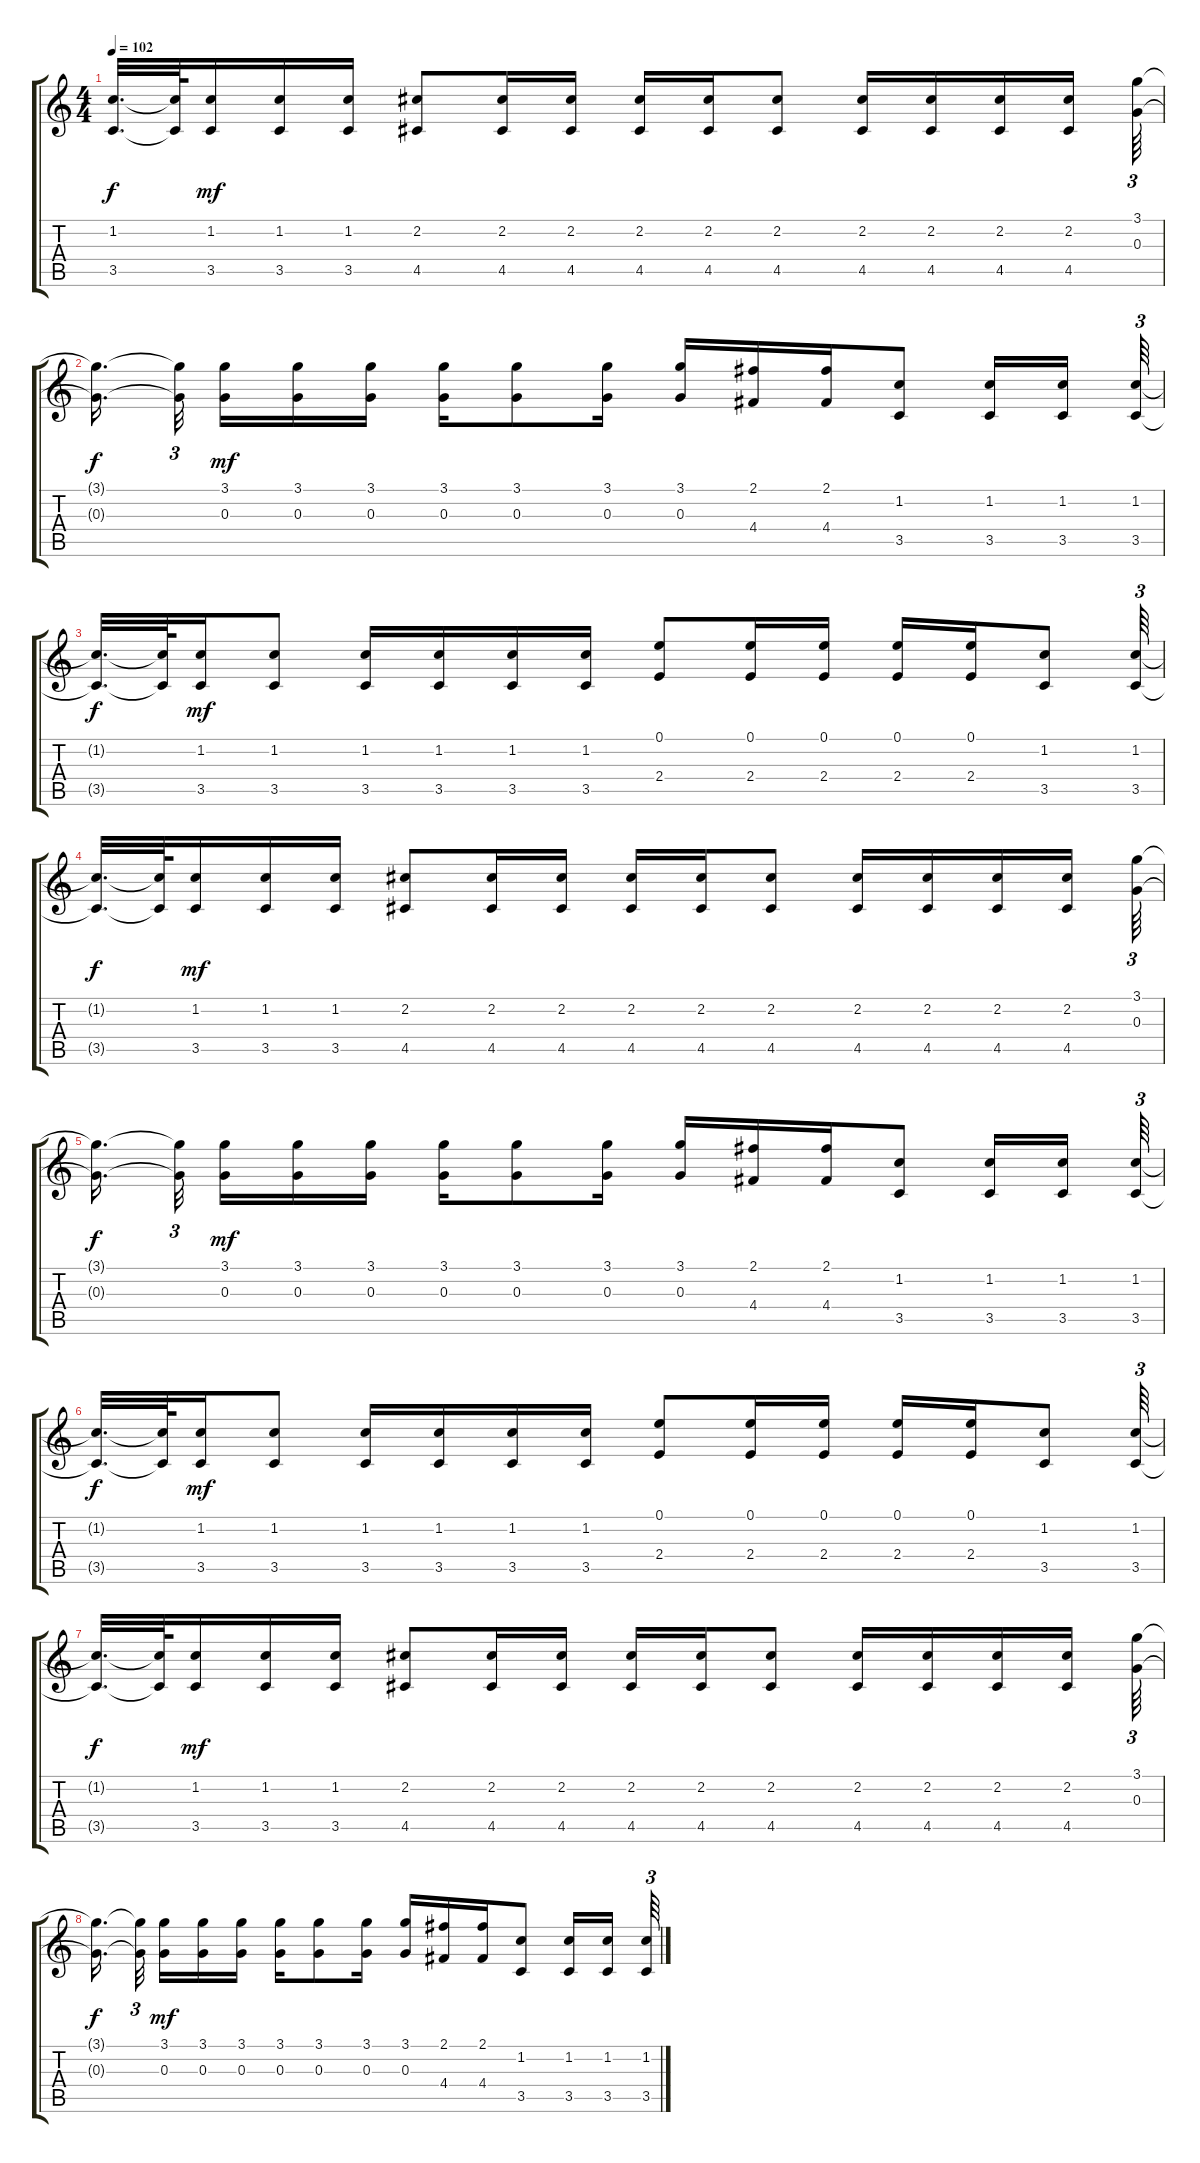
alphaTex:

\track "" {instrument distortionguitar}
\staff {score tabs}
\tuning (E4 B3 G3 D3 A2 E2) {hide}
\ts (4 4)
\tempo 102
\clef g2
\ks c
(1.2{t} 3.5{t}).32{d dy f} (1.2{t} 3.5{t}).64 (1.2 3.5).16{dy mf} (1.2 3.5).16 (1.2 3.5).16 (2.2 4.5).8 (2.2 4.5).16 (2.2 4.5).16 (2.2 4.5).16 (2.2 4.5).16 (2.2 4.5).8 (2.2 4.5).16 (2.2 4.5).16 (2.2 4.5).16 (2.2 4.5).16 (3.1 0.3).64{tu (3 2)} |
(3.1{t} 0.3{t}).16{d dy f beam splitsecondary} (3.1{t} 0.3{t}).32{tu (3 2) beam splitsecondary} (3.1 0.3).16{dy mf} (3.1 0.3).16 (3.1 0.3).16 (3.1 0.3).16 (3.1 0.3).8 (3.1 0.3).16 (3.1 0.3).16 (2.1 4.4).16 (2.1 4.4).16 (1.2 3.5).8 (1.2 3.5).16 (1.2 3.5).16{beam splitsecondary} (1.2 3.5).64{tu (3 2)} |
(1.2{t} 3.5{t}).32{d dy f} (1.2{t} 3.5{t}).64 (1.2 3.5).16{dy mf} (1.2 3.5).8 (1.2 3.5).16 (1.2 3.5).16 (1.2 3.5).16 (1.2 3.5).16 (0.1 2.4).8 (0.1 2.4).16 (0.1 2.4).16 (0.1 2.4).16 (0.1 2.4).16 (1.2 3.5).8 (1.2 3.5).64{tu (3 2)} |
(1.2{t} 3.5{t}).32{d dy f} (1.2{t} 3.5{t}).64 (1.2 3.5).16{dy mf} (1.2 3.5).16 (1.2 3.5).16 (2.2 4.5).8 (2.2 4.5).16 (2.2 4.5).16 (2.2 4.5).16 (2.2 4.5).16 (2.2 4.5).8 (2.2 4.5).16 (2.2 4.5).16 (2.2 4.5).16 (2.2 4.5).16 (3.1 0.3).64{tu (3 2)} |
(3.1{t} 0.3{t}).16{d dy f beam splitsecondary} (3.1{t} 0.3{t}).32{tu (3 2) beam splitsecondary} (3.1 0.3).16{dy mf} (3.1 0.3).16 (3.1 0.3).16 (3.1 0.3).16 (3.1 0.3).8 (3.1 0.3).16 (3.1 0.3).16 (2.1 4.4).16 (2.1 4.4).16 (1.2 3.5).8 (1.2 3.5).16 (1.2 3.5).16{beam splitsecondary} (1.2 3.5).64{tu (3 2)} |
(1.2{t} 3.5{t}).32{d dy f} (1.2{t} 3.5{t}).64 (1.2 3.5).16{dy mf} (1.2 3.5).8 (1.2 3.5).16 (1.2 3.5).16 (1.2 3.5).16 (1.2 3.5).16 (0.1 2.4).8 (0.1 2.4).16 (0.1 2.4).16 (0.1 2.4).16 (0.1 2.4).16 (1.2 3.5).8 (1.2 3.5).64{tu (3 2)} |
(1.2{t} 3.5{t}).32{d dy f} (1.2{t} 3.5{t}).64 (1.2 3.5).16{dy mf} (1.2 3.5).16 (1.2 3.5).16 (2.2 4.5).8 (2.2 4.5).16 (2.2 4.5).16 (2.2 4.5).16 (2.2 4.5).16 (2.2 4.5).8 (2.2 4.5).16 (2.2 4.5).16 (2.2 4.5).16 (2.2 4.5).16 (3.1 0.3).64{tu (3 2)} |
(3.1{t} 0.3{t}).16{d dy f beam splitsecondary} (3.1{t} 0.3{t}).32{tu (3 2) beam splitsecondary} (3.1 0.3).16{dy mf} (3.1 0.3).16 (3.1 0.3).16 (3.1 0.3).16 (3.1 0.3).8 (3.1 0.3).16 (3.1 0.3).16 (2.1 4.4).16 (2.1 4.4).16 (1.2 3.5).8 (1.2 3.5).16 (1.2 3.5).16{beam splitsecondary} (1.2 3.5).64{tu (3 2)}
